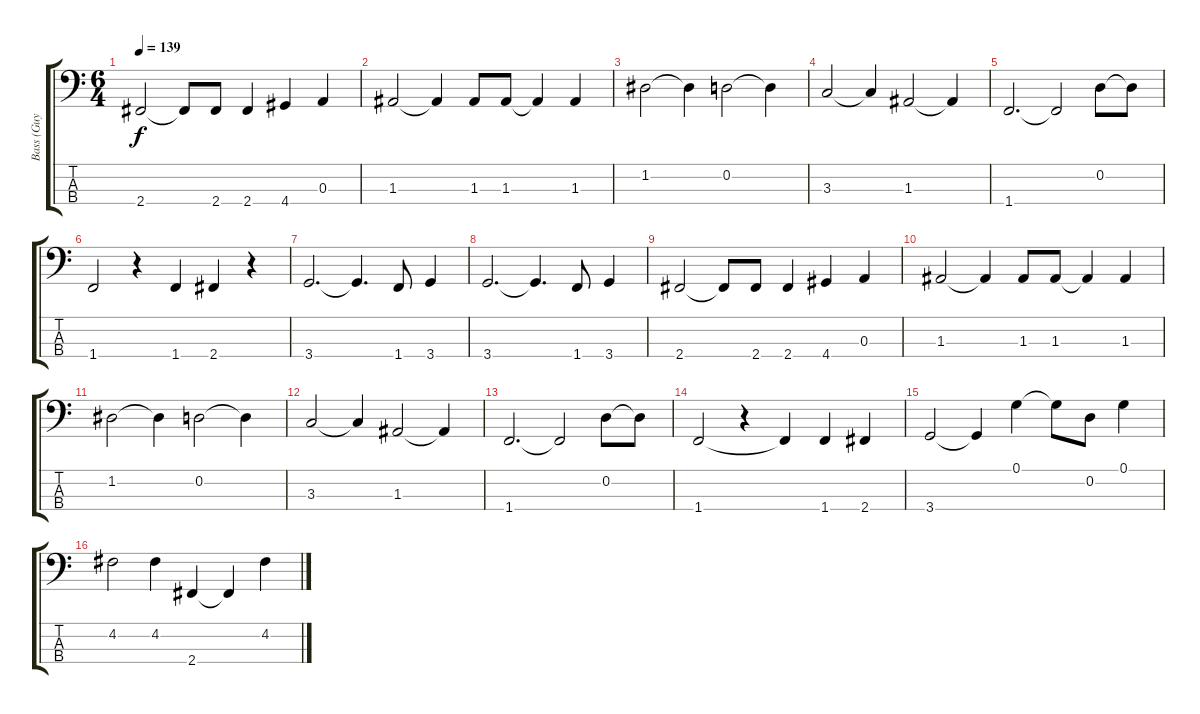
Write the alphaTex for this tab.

\track ("Bass (Guy Pratt)" "Bass (Guy ") {instrument electricbassfinger}
\staff {score tabs}
\tuning (G2 D2 A1 E1) {hide}
\ts (6 4)
\tempo 139
\clef f4
\ks c
2.4.2{dy f} 2.4{t}.8 2.4.8 2.4.4 4.4.4 0.3.4 |
1.3.2 1.3{t}.4 1.3.8 1.3.8 1.3{t}.4 1.3.4 |
1.2.2 1.2{t}.4 0.2.2 0.2{t}.4 |
3.3.2 3.3{t}.4 1.3.2 1.3{t}.4 |
1.4.2{d} 1.4{t}.2 0.2.8 0.2{t}.8 |
1.4.2 r.4 1.4.4 2.4.4 r.4 |
3.4.2{d} 3.4{t}.4{d} 1.4.8 3.4.4 |
3.4.2{d} 3.4{t}.4{d} 1.4.8 3.4.4 |
2.4.2 2.4{t}.8 2.4.8 2.4.4 4.4.4 0.3.4 |
1.3.2 1.3{t}.4 1.3.8 1.3.8 1.3{t}.4 1.3.4 |
1.2.2 1.2{t}.4 0.2.2 0.2{t}.4 |
3.3.2 3.3{t}.4 1.3.2 1.3{t}.4 |
1.4.2{d} 1.4{t}.2 0.2.8 0.2{t}.8 |
1.4.2 r.4 1.4{t}.4 1.4.4 2.4.4 |
3.4.2 3.4{t}.4 0.1.4 0.1{t}.8 0.2.8 0.1.4 |
4.2.2 4.2.4 2.4.4 2.4{t}.4 4.2.4
